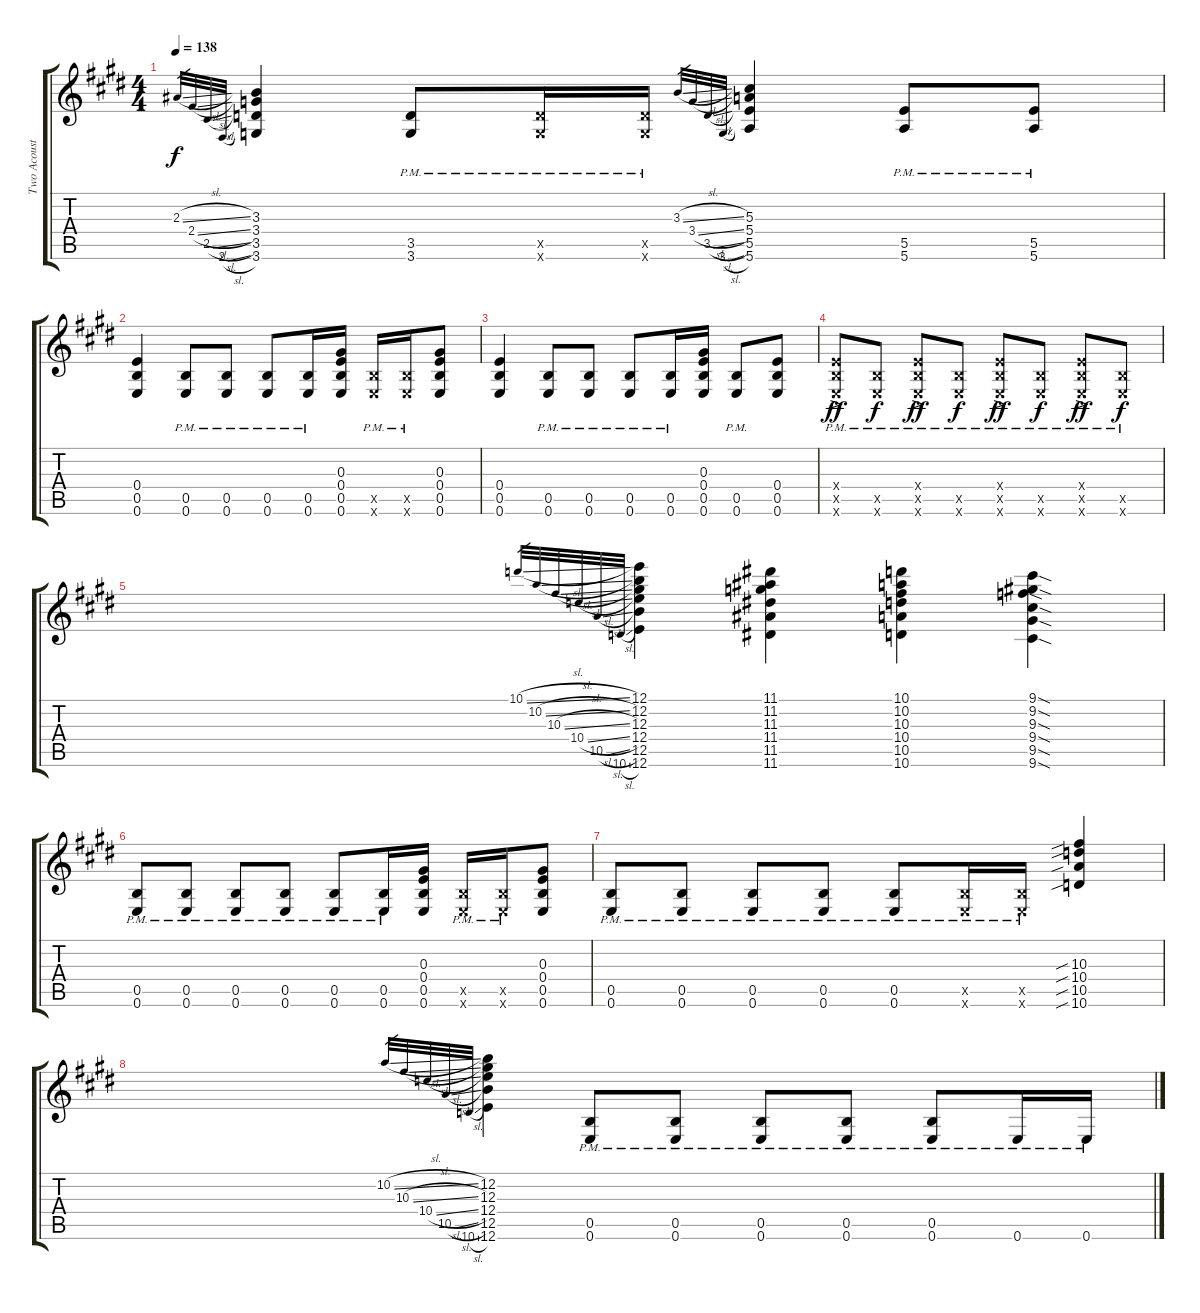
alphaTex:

\track ("Two Acoustics w/ Slide" "Two Acoust") {instrument acousticguitarsteel}
\staff {score tabs}
\tuning (E4 B3 Ab3 E3 B2 E2) {hide}
\ts (4 4)
\tempo 138
\clef g2
\ks e
2.3{sl}.32{gr dy f} 2.4{sl}.32{gr} 2.5{sl}.32{gr} 2.6{sl}.32{gr} (3.3 3.4 3.5 3.6).4 (3.5{pm} 3.6{pm}).8 (3.5{pm x} 3.6{pm x}).16 (3.5{pm x} 3.6{pm x}).16 3.3{sl}.32{gr} 3.4{sl}.32{gr} 3.5{sl}.32{gr} 3.6{sl}.32{gr} (5.3 5.4 5.5 5.6).4 (5.5{pm} 5.6{pm}).8 (5.5{pm} 5.6{pm}).8 |
(0.4 0.5 0.6).4 (0.5{pm} 0.6{pm}).8 (0.5{pm} 0.6{pm}).8 (0.5{pm} 0.6{pm}).8 (0.5{pm} 0.6{pm}).16 (0.3 0.4 0.5 0.6).16 (0.5{pm x} 0.6{pm x}).16 (0.5{pm x} 0.6{pm x}).16 (0.3 0.4 0.5 0.6).8 |
(0.4 0.5 0.6).4 (0.5{pm} 0.6{pm}).8 (0.5{pm} 0.6{pm}).8 (0.5{pm} 0.6{pm}).8 (0.5{pm} 0.6{pm}).16 (0.3 0.4 0.5 0.6).16 (0.5{pm} 0.6{pm}).8 (0.4 0.5 0.6).8 |
(0.4{ac pm x} 0.5{ac pm x} 0.6{ac pm x}).8{dy ff} (0.5{pm x} 0.6{pm x}).8{dy f} (0.4{ac pm x} 0.5{ac pm x} 0.6{ac pm x}).8{dy ff} (0.5{pm x} 0.6{pm x}).8{dy f} (0.4{ac pm x} 0.5{ac pm x} 0.6{ac pm x}).8{dy ff} (0.5{pm x} 0.6{pm x}).8{dy f} (0.4{ac pm x} 0.5{ac pm x} 0.6{ac pm x}).8{dy ff} (0.5{pm x} 0.6{pm x}).8{dy f} |
10.1{sl}.32{gr} 10.2{sl}.32{gr} 10.3{sl}.32{gr} 10.4{sl}.32{gr} 10.5{sl}.32{gr} 10.6{sl}.32{gr} (12.1 12.2 12.3 12.4 12.5 12.6).4 (11.1 11.2 11.3 11.4 11.5 11.6).4 (10.1 10.2 10.3 10.4 10.5 10.6).4 (9.1{sod} 9.2{sod} 9.3{sod} 9.4{sod} 9.5{sod} 9.6{sod}).4 |
(0.5{pm} 0.6{pm}).8 (0.5{pm} 0.6{pm}).8 (0.5{pm} 0.6{pm}).8 (0.5{pm} 0.6{pm}).8 (0.5{pm} 0.6{pm}).8 (0.5{pm} 0.6{pm}).16 (0.3 0.4 0.5 0.6).16 (0.5{pm x} 0.6{pm x}).16 (0.5{pm x} 0.6{pm x}).16 (0.3 0.4 0.5 0.6).8 |
(0.5{pm} 0.6{pm}).8 (0.5{pm} 0.6{pm}).8 (0.5{pm} 0.6{pm}).8 (0.5{pm} 0.6{pm}).8 (0.5{pm} 0.6{pm}).8 (0.5{pm x} 0.6{pm x}).16 (0.5{pm x} 0.6{pm x}).16 (10.3{sib} 10.4{sib} 10.5{sib} 10.6{sib}).4 |
10.2{sl}.32{gr} 10.3{sl}.32{gr} 10.4{sl}.32{gr} 10.5{sl}.32{gr} 10.6{sl}.32{gr} (12.2 12.3 12.4 12.5 12.6).4 (0.5{pm} 0.6{pm}).8 (0.5{pm} 0.6{pm}).8 (0.5{pm} 0.6{pm}).8 (0.5{pm} 0.6{pm}).8 (0.5{pm} 0.6{pm}).8 0.6{pm}.16 0.6{pm}.16
